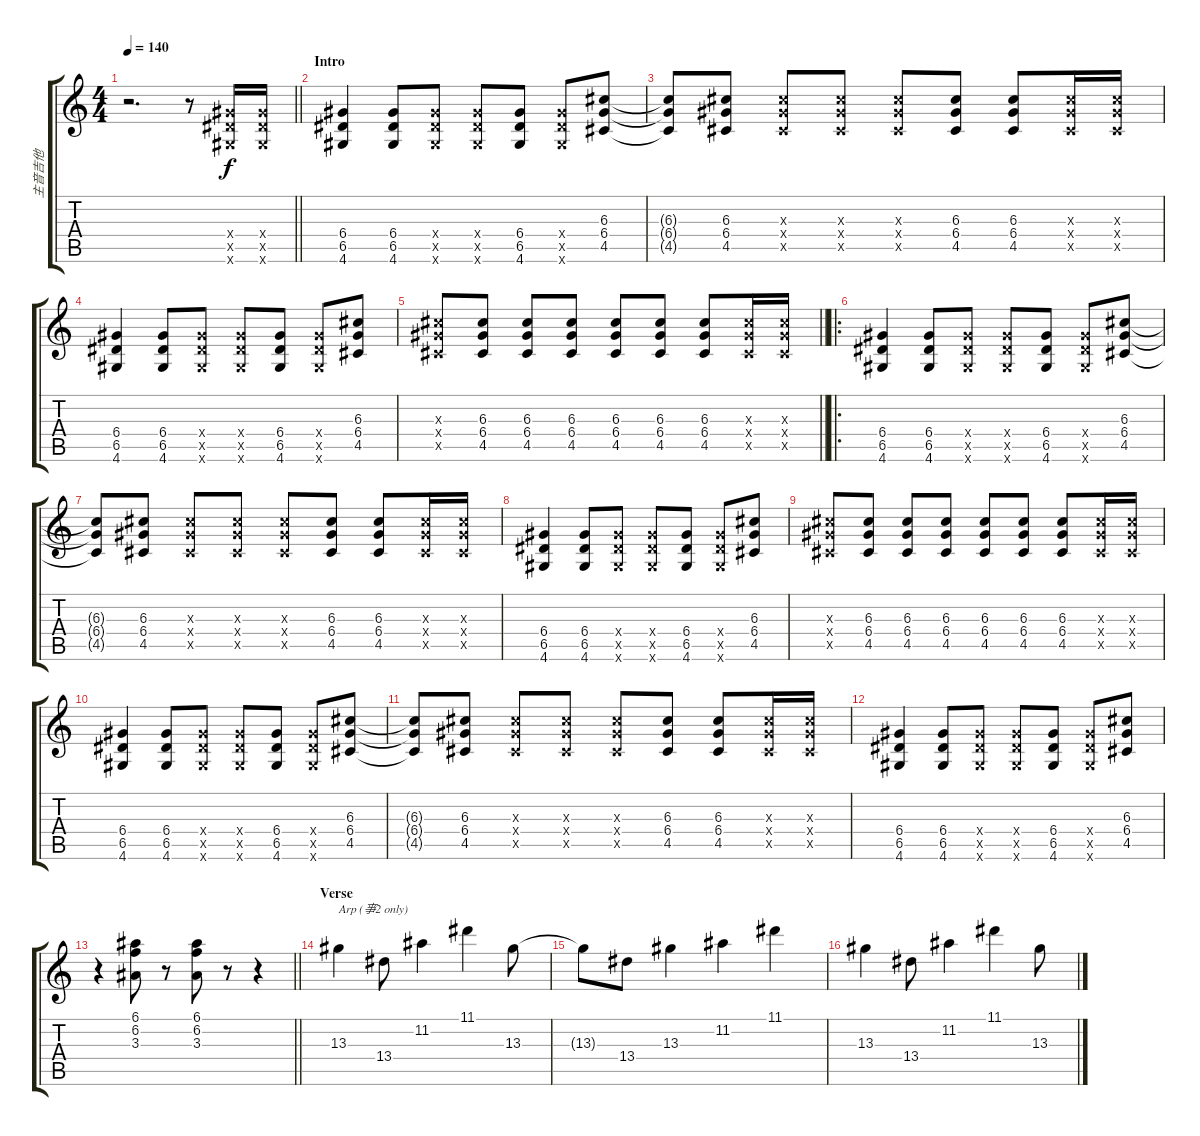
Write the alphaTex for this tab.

\track ("主音吉他" "主音吉他") {instrument overdrivenguitar}
\staff {score tabs}
\tuning (E4 B3 G3 D3 A2 E2) {hide}
\ts (4 4)
\tempo 140
\clef g2
\barLineRight lightlight
\ks c
r.2{d dy f instrument overdrivenguitar} r.8 (6.4{x} 6.5{x} 4.6{x}).16 (6.4{x} 6.5{x} 4.6{x}).16 |
\section ("" "Intro")
(6.4 6.5 4.6).4 (6.4 6.5 4.6).8 (6.4{x} 6.5{x} 4.6{x}).8 (6.4{x} 6.5{x} 4.6{x}).8 (6.4 6.5 4.6).8 (6.4{x} 6.5{x} 4.6{x}).8 (6.3 6.4 4.5).8 |
(6.3{t} 6.4{t} 4.5{t}).8 (6.3 6.4 4.5).8 (6.3{x} 6.4{x} 4.5{x}).8 (6.3{x} 6.4{x} 4.5{x}).8 (6.3{x} 6.4{x} 4.5{x}).8 (6.3 6.4 4.5).8 (6.3 6.4 4.5).8 (6.3{x} 6.4{x} 4.5{x}).16 (6.3{x} 6.4{x} 4.5{x}).16 |
(6.4 6.5 4.6).4 (6.4 6.5 4.6).8 (6.4{x} 6.5{x} 4.6{x}).8 (6.4{x} 6.5{x} 4.6{x}).8 (6.4 6.5 4.6).8 (6.4{x} 6.5{x} 4.6{x}).8 (6.3 6.4 4.5).8 |
\barLineRight lightlight
(6.3{x} 6.4{x} 4.5{x}).8 (6.3 6.4 4.5).8 (6.3 6.4 4.5).8 (6.3 6.4 4.5).8 (6.3 6.4 4.5).8 (6.3 6.4 4.5).8 (6.3 6.4 4.5).8 (6.3{x} 6.4{x} 4.5{x}).16 (6.3{x} 6.4{x} 4.5{x}).16 |
\ro
(6.4 6.5 4.6).4 (6.4 6.5 4.6).8 (6.4{x} 6.5{x} 4.6{x}).8 (6.4{x} 6.5{x} 4.6{x}).8 (6.4 6.5 4.6).8 (6.4{x} 6.5{x} 4.6{x}).8 (6.3 6.4 4.5).8 |
(6.3{t} 6.4{t} 4.5{t}).8 (6.3 6.4 4.5).8 (6.3{x} 6.4{x} 4.5{x}).8 (6.3{x} 6.4{x} 4.5{x}).8 (6.3{x} 6.4{x} 4.5{x}).8 (6.3 6.4 4.5).8 (6.3 6.4 4.5).8 (6.3{x} 6.4{x} 4.5{x}).16 (6.3{x} 6.4{x} 4.5{x}).16 |
(6.4 6.5 4.6).4 (6.4 6.5 4.6).8 (6.4{x} 6.5{x} 4.6{x}).8 (6.4{x} 6.5{x} 4.6{x}).8 (6.4 6.5 4.6).8 (6.4{x} 6.5{x} 4.6{x}).8 (6.3 6.4 4.5).8 |
(6.3{x} 6.4{x} 4.5{x}).8 (6.3 6.4 4.5).8 (6.3 6.4 4.5).8 (6.3 6.4 4.5).8 (6.3 6.4 4.5).8 (6.3 6.4 4.5).8 (6.3 6.4 4.5).8 (6.3{x} 6.4{x} 4.5{x}).16 (6.3{x} 6.4{x} 4.5{x}).16 |
(6.4 6.5 4.6).4 (6.4 6.5 4.6).8 (6.4{x} 6.5{x} 4.6{x}).8 (6.4{x} 6.5{x} 4.6{x}).8 (6.4 6.5 4.6).8 (6.4{x} 6.5{x} 4.6{x}).8 (6.3 6.4 4.5).8 |
(6.3{t} 6.4{t} 4.5{t}).8 (6.3 6.4 4.5).8 (6.3{x} 6.4{x} 4.5{x}).8 (6.3{x} 6.4{x} 4.5{x}).8 (6.3{x} 6.4{x} 4.5{x}).8 (6.3 6.4 4.5).8 (6.3 6.4 4.5).8 (6.3{x} 6.4{x} 4.5{x}).16 (6.3{x} 6.4{x} 4.5{x}).16 |
(6.4 6.5 4.6).4 (6.4 6.5 4.6).8 (6.4{x} 6.5{x} 4.6{x}).8 (6.4{x} 6.5{x} 4.6{x}).8 (6.4 6.5 4.6).8 (6.4{x} 6.5{x} 4.6{x}).8 (6.3 6.4 4.5).8 |
\barLineRight lightlight
r.4 (6.1 6.2 3.3).8 r.8 (6.1 6.2 3.3).8 r.8 r.4 |
\section ("" "Verse")
13.3.4{txt "Arp (亊2 only)"} 13.4.8 11.2.4 11.1.4 13.3.8 |
13.3{t}.8 13.4.8 13.3.4 11.2.4 11.1.4 |
13.3.4 13.4.8 11.2.4 11.1.4 13.3.8
